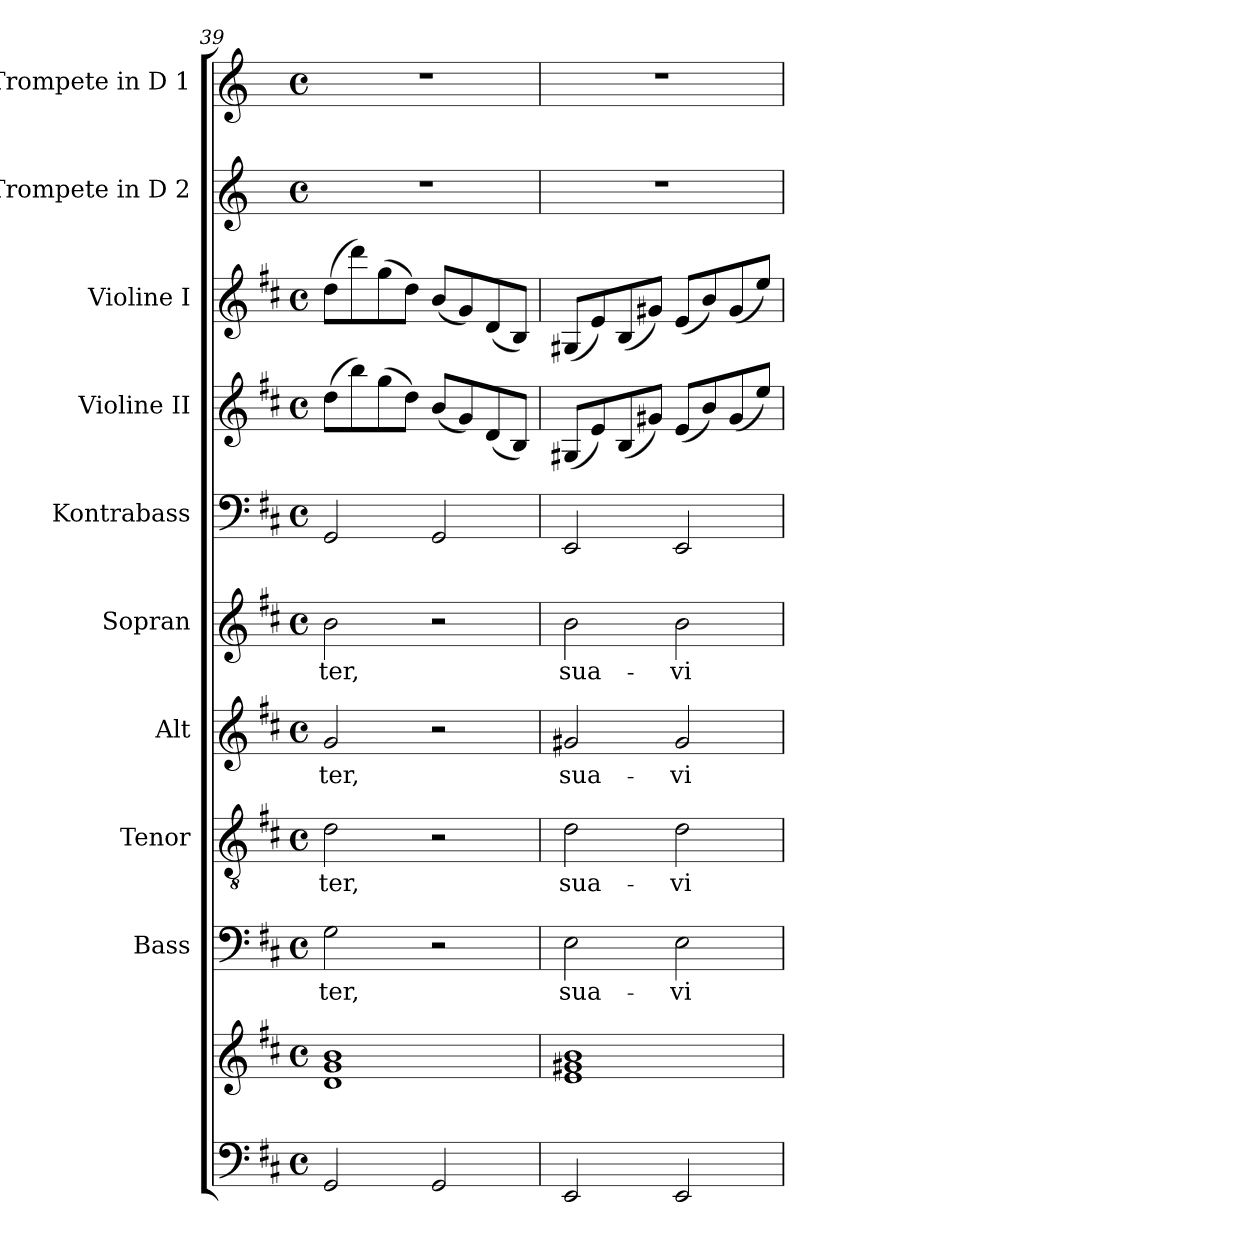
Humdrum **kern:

**kern	**kern	**kern	**text	**kern	**text	**kern	**text	**kern	**text	**kern	**kern	**kern	**kern	**kern
*part10	*part10	*part9	*part9	*part8	*part8	*part7	*part7	*part6	*part6	*part5	*part4	*part3	*part2	*part1
*staff11	*staff10	*staff9	*staff9	*staff8	*staff8	*staff7	*staff7	*staff6	*staff6	*staff5	*staff4	*staff3	*staff2	*staff1
*	*	*I"Bass	*	*I"Tenor	*	*I"Alt	*	*I"Sopran	*	*I"Kontrabass	*I"Violine II	*I"Violine I	*I"Trompete in D 2	*I"Trompete in D 1
*	*	*I'B.	*	*I'T.	*	*I'A.	*	*I'S.	*	*I'Kb.	*I'Vl. II	*I'Vl. I	*I'Trp. D 2	*I'Trp. D 1
*clefF4	*clefG2	*clefF4	*	*clefGv2	*	*clefG2	*	*clefG2	*	*clefF4	*clefG2	*clefG2	*clefG2	*clefG2
*	*	*	*	*	*	*	*	*	*	*ITrd7c12	*	*	*ITrd-1c-2	*ITrd-1c-2
*k[f#c#]	*k[f#c#]	*k[f#c#]	*	*k[f#c#]	*	*k[f#c#]	*	*k[f#c#]	*	*k[f#c#]	*k[f#c#]	*k[f#c#]	*k[f#c#]	*k[f#c#]
*D:	*D:	*D:	*	*D:	*	*D:	*	*D:	*	*D:	*D:	*D:	*D:	*D:
*M4/4	*M4/4	*M4/4	*	*M4/4	*	*M4/4	*	*M4/4	*	*M4/4	*M4/4	*M4/4	*M4/4	*M4/4
*met(c)	*met(c)	*met(c)	*	*met(c)	*	*met(c)	*	*met(c)	*	*met(c)	*met(c)	*met(c)	*met(c)	*met(c)
=39	=39	=39	=39	=39	=39	=39	=39	=39	=39	=39	=39	=39	=39	=39
!	!	!	!LO:LY:b	!	!LO:LY:b	!	!LO:LY:b	!	!LO:LY:b	!	!	!	!	!
2GG/	1d 1g 1b	2G\	-ter,	2d\	-ter,	2g/	-ter,	2b\	-ter,	2GGG/	(>8dd\L	(>8dd\L	1r	1r
.	.	.	.	.	.	.	.	.	.	.	8bb\)	8ddd\)	.	.
.	.	.	.	.	.	.	.	.	.	.	(>8gg\	(>8gg\	.	.
.	.	.	.	.	.	.	.	.	.	.	8dd\J)	8dd\J)	.	.
2GG/	.	2r	.	2r	.	2r	.	2r	.	2GGG/	(<8b/L	(<8b/L	.	.
.	.	.	.	.	.	.	.	.	.	.	8g/)	8g/)	.	.
.	.	.	.	.	.	.	.	.	.	.	(<8d/	(<8d/	.	.
.	.	.	.	.	.	.	.	.	.	.	8B/J)	8B/J)	.	.
=40	=40	=40	=40	=40	=40	=40	=40	=40	=40	=40	=40	=40	=40	=40
!	!	!	!LO:LY:b	!	!LO:LY:b	!	!LO:LY:b	!	!LO:LY:b	!	!	!	!	!
2EE/	1e 1g#X 1b	2E\	sua-	2d\	sua-	2g#X/	sua-	2b\	sua-	2EEE/	(<8G#X/L	(<8G#X/L	1r	1r
.	.	.	.	.	.	.	.	.	.	.	8e/)	8e/)	.	.
.	.	.	.	.	.	.	.	.	.	.	(<8B/	(<8B/	.	.
.	.	.	.	.	.	.	.	.	.	.	8g#X/J)	8g#X/J)	.	.
!	!	!	!LO:LY:b	!	!LO:LY:b	!	!LO:LY:b	!	!LO:LY:b	!	!	!	!	!
2EE/	.	2E\	-vi-	2d\	-vi-	2g#/	-vi-	2b\	-vi-	2EEE/	(<8e/L	(<8e/L	.	.
.	.	.	.	.	.	.	.	.	.	.	8b/)	8b/)	.	.
.	.	.	.	.	.	.	.	.	.	.	(<8g#/	(<8g#/	.	.
.	.	.	.	.	.	.	.	.	.	.	8ee/J)	8ee/J)	.	.
=	=	=	=	=	=	=	=	=	=	=	=	=	=	=
*-	*-	*-	*-	*-	*-	*-	*-	*-	*-	*-	*-	*-	*-	*-
